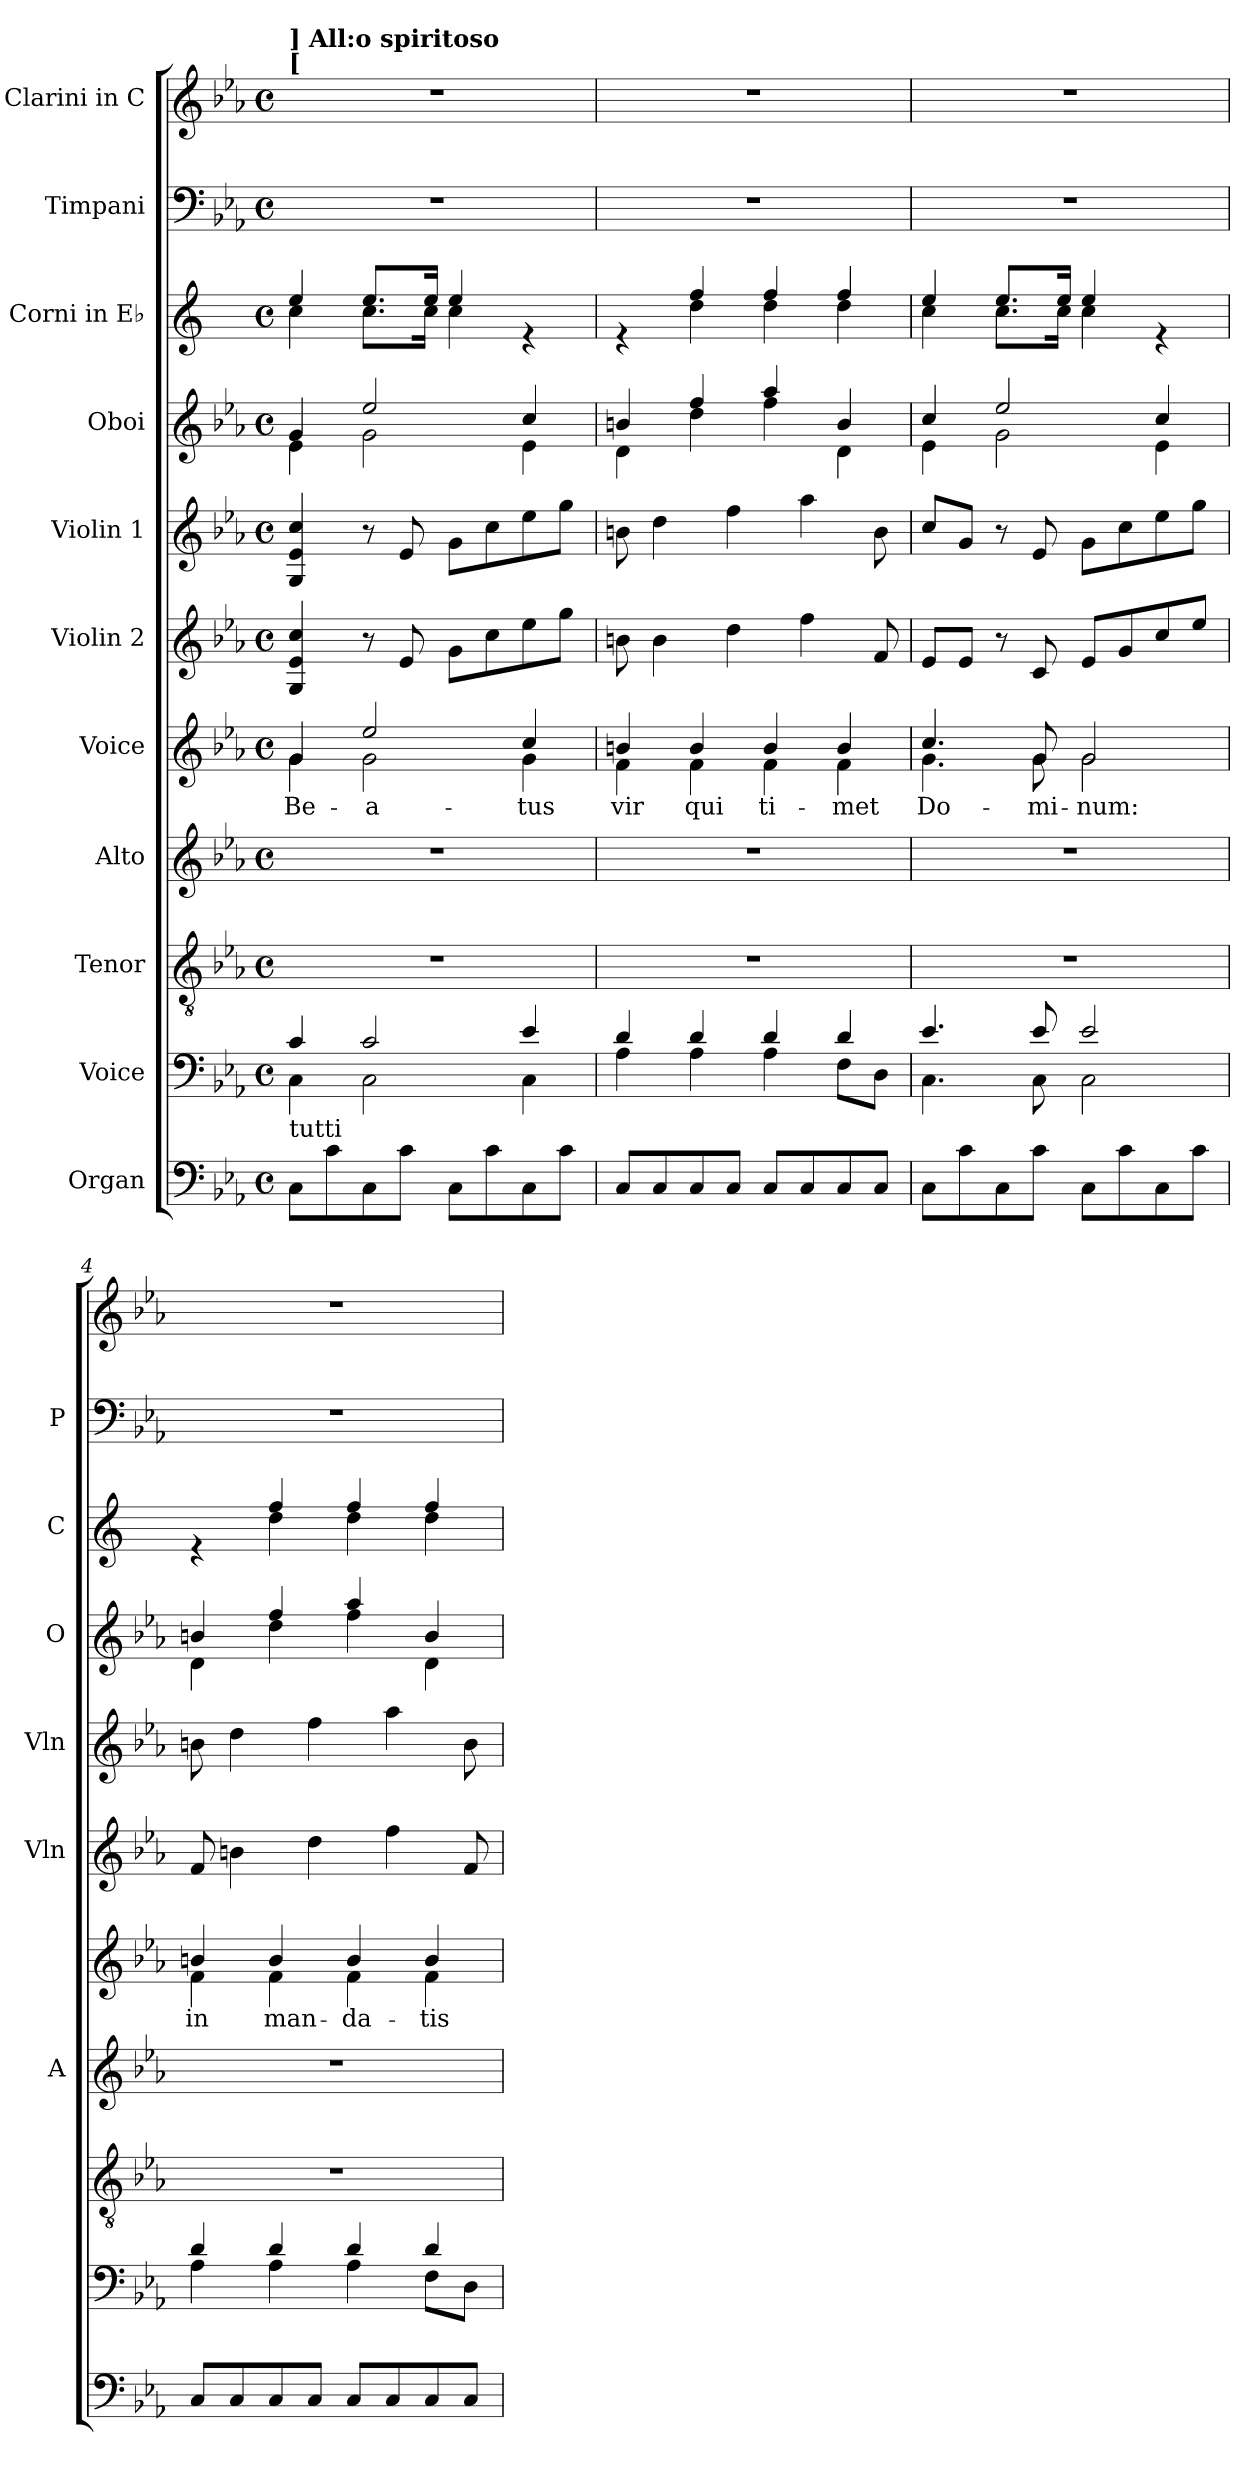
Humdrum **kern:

**kern	**kern	**kern	**kern	**kern	**text	**kern	**kern	**kern	**kern	**kern	**kern
*part11	*part10	*part9	*part8	*part7	*part7	*part6	*part5	*part4	*part3	*part2	*part1
*staff11	*staff10	*staff9	*staff8	*staff7	*staff7	*staff6	*staff5	*staff4	*staff3	*staff2	*staff1
*I"Organ	*I"Voice	*I"Tenor	*I"Alto	*I"Voice	*	*I"Violin 2	*I"Violin 1	*I"Oboi	*I"Corni in E♭	*I"Timpani	*I"Clarini in C
*	*	*	*I'A	*	*	*I'Vln	*I'Vln	*I'O	*I'C	*I'P	*
*clefF4	*clefF4	*clefGv2	*clefG2	*clefG2	*	*clefG2	*clefG2	*clefG2	*clefG2	*clefF4	*clefG2
*	*	*	*	*	*	*	*	*	*ITrd5c9	*	*
*k[b-e-a-]	*k[b-e-a-]	*k[b-e-a-]	*k[b-e-a-]	*k[b-e-a-]	*	*k[b-e-a-]	*k[b-e-a-]	*k[b-e-a-]	*k[b-e-a-]	*k[b-e-a-]	*k[b-e-a-]
*M4/4	*M4/4	*M4/4	*M4/4	*M4/4	*	*M4/4	*M4/4	*M4/4	*M4/4	*M4/4	*M4/4
*met(c)	*met(c)	*met(c)	*met(c)	*met(c)	*	*met(c)	*met(c)	*met(c)	*met(c)	*met(c)	*met(c)
*MM110	*MM110	*MM110	*MM110	*MM110	*	*MM110	*MM110	*MM110	*MM110	*MM110	*MM110
=1	=1	=1	=1	=1	=1	=1	=1	=1	=1	=1	=1
*	*^	*	*	*	*	*	*	*	*	*	*
!	!	!	!	!	!	!	!	!	!	!	!	!LO:TX:a:B:t=[
!	!	!	!	!	!	!	!	!	!	!	!	!LO:TX:a:B:t=] All&colon;o spiritoso
!LO:TX:a:t=tutti	!	!	!	!	!	!	!	!	!	!	!	!
!	!	!	!	!	!	!LO:LY:b	!	!	!	!	!	!
*	*	*	*	*	*^	*	*	*	*^	*^	*	*
8C\L	4c/	4C\	1r	1r	4g/	4g\	Be-	4G/ 4e-/ 4cc/	4G/ 4e-/ 4cc/	4g/	4e-\	4g/	4e-\	1r	1r
8c\	.	.	.	.	.	.	.	.	.	.	.	.	.	.	.
!	!	!	!	!	!	!	!LO:LY:b	!	!	!	!	!	!	!	!
8C\	2c/	2C\	.	.	2ee-/	2g\	-a-	8r	8r	2ee-/	2g\	8.g/L	8.e-\L	.	.
8c\J	.	.	.	.	.	.	.	8e-/	8e-/	.	.	.	.	.	.
.	.	.	.	.	.	.	.	.	.	.	.	16g/Jk	16e-\Jk	.	.
8C\L	.	.	.	.	.	.	.	8g\L	8g\L	.	.	4g/	4e-\	.	.
8c\	.	.	.	.	.	.	.	8cc\	8cc\	.	.	.	.	.	.
!	!	!	!	!	!	!	!LO:LY:b	!	!	!	!	!	!	!	!
8C\	4e-/	4C\	.	.	4cc/	4g\	-tus	8ee-\	8ee-\	4cc/	4e-\	4re	4ryy	.	.
8c\J	.	.	.	.	.	.	.	8gg\J	8gg\J	.	.	.	.	.	.
=2	=2	=2	=2	=2	=2	=2	=2	=2	=2	=2	=2	=2	=2	=2	=2
!	!	!	!	!	!	!	!LO:LY:b	!	!	!	!	!	!	!	!
8C/L	4d/	4A-\	1r	1r	4bn/	4f\	vir	8bn\	8bn\	4bn/	4d\	4re	4ryy	1r	1r
8C/	.	.	.	.	.	.	.	4b\	4dd\	.	.	.	.	.	.
!	!	!	!	!	!	!	!LO:LY:b	!	!	!	!	!	!	!	!
8C/	4d/	4A-\	.	.	4b/	4f\	qui	.	.	4ff/	4dd\	4a-/	4f\	.	.
8C/J	.	.	.	.	.	.	.	4dd\	4ff\	.	.	.	.	.	.
!	!	!	!	!	!	!	!LO:LY:b	!	!	!	!	!	!	!	!
8C/L	4d/	4A-\	.	.	4b/	4f\	ti-	.	.	4aa-/	4ff\	4a-/	4f\	.	.
8C/	.	.	.	.	.	.	.	4ff\	4aa-\	.	.	.	.	.	.
!	!	!	!	!	!	!	!LO:LY:b	!	!	!	!	!	!	!	!
8C/	4d/	8F\L	.	.	4b/	4f\	-met	.	.	4b/	4d\	4a-/	4f\	.	.
8C/J	.	8D\J	.	.	.	.	.	8f/	8b\	.	.	.	.	.	.
=3	=3	=3	=3	=3	=3	=3	=3	=3	=3	=3	=3	=3	=3	=3	=3
!	!	!	!	!	!	!	!LO:LY:b	!	!	!	!	!	!	!	!
8C\L	4.e-/	4.C\	1r	1r	4.cc/	4.g\	Do-	8e-/L	8cc/L	4cc/	4e-\	4g/	4e-\	1r	1r
8c\	.	.	.	.	.	.	.	8e-/J	8g/J	.	.	.	.	.	.
8C\	.	.	.	.	.	.	.	8r	8r	2ee-/	2g\	8.g/L	8.e-\L	.	.
!	!	!	!	!	!	!	!LO:LY:b	!	!	!	!	!	!	!	!
8c\J	8e-/	8C\	.	.	8g/	8g\	-mi-	8c/	8e-/	.	.	.	.	.	.
.	.	.	.	.	.	.	.	.	.	.	.	16g/Jk	16e-\Jk	.	.
!	!	!	!	!	!	!	!LO:LY:b	!	!	!	!	!	!	!	!
8C\L	2e-/	2C\	.	.	2g/	2g\	-num:	8e-/L	8g\L	.	.	4g/	4e-\	.	.
8c\	.	.	.	.	.	.	.	8g/	8cc\	.	.	.	.	.	.
8C\	.	.	.	.	.	.	.	8cc/	8ee-\	4cc/	4e-\	4re	4ryy	.	.
8c\J	.	.	.	.	.	.	.	8ee-/J	8gg\J	.	.	.	.	.	.
=4	=4	=4	=4	=4	=4	=4	=4	=4	=4	=4	=4	=4	=4	=4	=4
!	!	!	!	!	!	!	!LO:LY:b	!	!	!	!	!	!	!	!
8C/L	4d/	4A-\	1r	1r	4bn/	4f\	in	8f/	8bn\	4bn/	4d\	4re	4ryy	1r	1r
8C/	.	.	.	.	.	.	.	4bn\	4dd\	.	.	.	.	.	.
!	!	!	!	!	!	!	!LO:LY:b	!	!	!	!	!	!	!	!
8C/	4d/	4A-\	.	.	4b/	4f\	man-	.	.	4ff/	4dd\	4a-/	4f\	.	.
8C/J	.	.	.	.	.	.	.	4dd\	4ff\	.	.	.	.	.	.
!	!	!	!	!	!	!	!LO:LY:b	!	!	!	!	!	!	!	!
8C/L	4d/	4A-\	.	.	4b/	4f\	-da-	.	.	4aa-/	4ff\	4a-/	4f\	.	.
8C/	.	.	.	.	.	.	.	4ff\	4aa-\	.	.	.	.	.	.
!	!	!	!	!	!	!	!LO:LY:b	!	!	!	!	!	!	!	!
8C/	4d/	8F\L	.	.	4b/	4f\	-tis	.	.	4b/	4d\	4a-/	4f\	.	.
8C/J	.	8D\J	.	.	.	.	.	8f/	8b\	.	.	.	.	.	.
*	*	*	*	*	*	*	*	*	*	*v	*v	*	*	*	*
*	*v	*v	*	*	*v	*v	*	*	*	*	*v	*v	*	*
=	=	=	=	=	=	=	=	=	=	=	=
*-	*-	*-	*-	*-	*-	*-	*-	*-	*-	*-	*-
